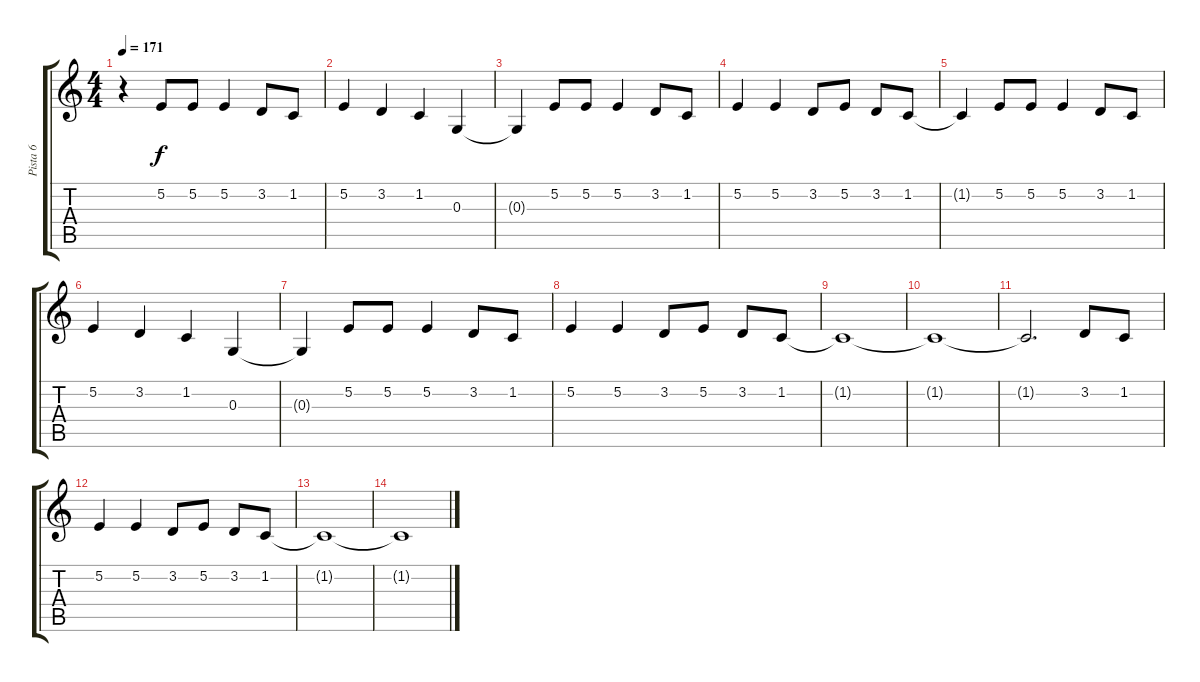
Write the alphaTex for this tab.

\track ("Pista 6" "Pista 6") {instrument electricgrandpiano}
\staff {score tabs}
\tuning (E4 B3 G3 D3 A2 E2) {hide}
\ts (4 4)
\tempo 171
\clef g2
\ks c
r.4{dy f} 5.2.8 5.2.8 5.2.4 3.2.8 1.2.8 |
5.2.4 3.2.4 1.2.4 0.3.4 |
0.3{t}.4 5.2.8 5.2.8 5.2.4 3.2.8 1.2.8 |
5.2.4 5.2.4 3.2.8 5.2.8 3.2.8 1.2.8 |
1.2{t}.4 5.2.8 5.2.8 5.2.4 3.2.8 1.2.8 |
5.2.4 3.2.4 1.2.4 0.3.4 |
0.3{t}.4 5.2.8 5.2.8 5.2.4 3.2.8 1.2.8 |
5.2.4 5.2.4 3.2.8 5.2.8 3.2.8 1.2.8 |
1.2{t}.1 |
1.2{t}.1 |
1.2{t}.2{d} 3.2.8 1.2.8 |
5.2.4 5.2.4 3.2.8 5.2.8 3.2.8 1.2.8 |
1.2{t}.1 |
1.2{t}.1
